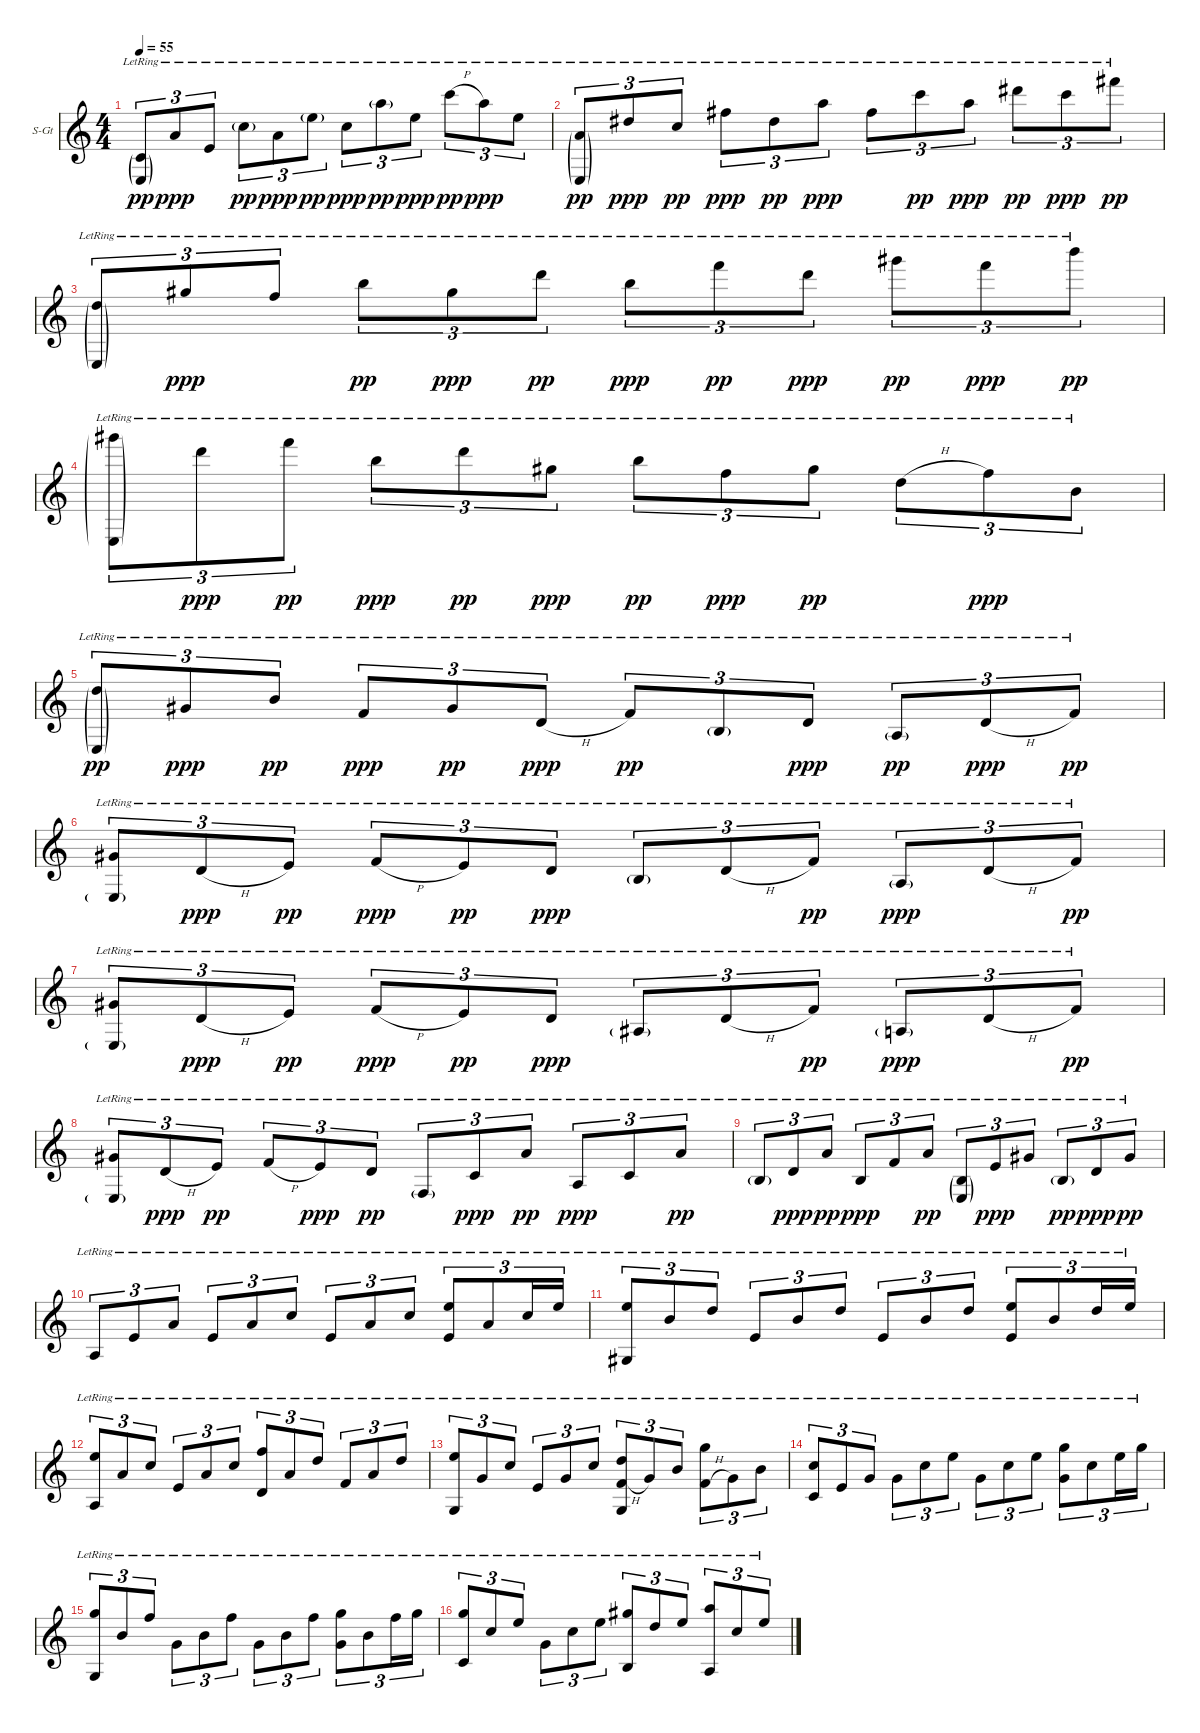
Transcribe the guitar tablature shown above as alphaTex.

\defaultSystemsLayout 4
\bracketExtendMode groupsimilarinstruments
\firstSystemTrackNameOrientation horizontal
\otherSystemsTrackNameOrientation horizontal
\track ("Phortopiano-Acustick Guitar" "S-Gt") {instrument acousticguitarsteel}
\staff {score}
\tuning (E4 B3 G3 D3 A2 E2)
\ts (4 4)
\tempo 55
\clef g2
\ks c
(3.5{g lr} 0.6{g lr}).8{tu (3 2) dy pp} 2.3{lr}.8{tu (3 2) dy ppp} 2.4{lr}.8{tu (3 2)} 1.2{g lr}.8{tu (3 2) dy pp} 2.3{lr}.8{tu (3 2) dy ppp} 5.2{g lr}.8{tu (3 2) dy pp} 5.3{lr}.8{tu (3 2) dy ppp} 5.1{g lr}.8{tu (3 2) dy pp} 5.2{lr}.8{tu (3 2) dy ppp} 8.1{h lr}.8{tu (3 2) dy pp} 5.1{lr}.8{tu (3 2) dy ppp} 5.2{lr}.8{tu (3 2)} |
(0.6{g lr} 7.4{g lr}).8{tu (3 2) dy pp} 8.3{lr}.8{tu (3 2) dy ppp} 5.3{lr}.8{tu (3 2) dy pp} 7.2{lr}.8{tu (3 2) dy ppp} 8.3{lr}.8{tu (3 2) dy pp} 10.2{lr}.8{tu (3 2) dy ppp} 7.2{lr}.8{tu (3 2)} 8.1{lr}.8{tu (3 2) dy pp} 10.2{lr}.8{tu (3 2) dy ppp} 11.1{lr}.8{tu (3 2) dy pp} 13.2{lr}.8{tu (3 2) dy ppp} 14.1{lr}.8{tu (3 2) dy pp} |
(0.6{g lr} 7.3{g lr}).8{tu (3 2)} 9.2{lr}.8{tu (3 2) dy ppp} 10.3{lr}.8{tu (3 2)} 7.1{lr}.8{tu (3 2) dy pp} 9.2{lr}.8{tu (3 2) dy ppp} 10.1{lr}.8{tu (3 2) dy pp} 12.2{lr}.8{tu (3 2) dy ppp} 13.1{lr}.8{tu (3 2) dy pp} 15.2{lr}.8{tu (3 2) dy ppp} 16.1{lr}.8{tu (3 2) dy pp} 18.2{lr}.8{tu (3 2) dy ppp} 19.1{lr}.8{tu (3 2) dy pp} |
(16.1{g lr} 0.6{g lr}).8{tu (3 2)} 15.2{lr}.8{tu (3 2) dy ppp} 13.1{lr}.8{tu (3 2) dy pp} 12.2{lr}.8{tu (3 2) dy ppp} 10.1{lr}.8{tu (3 2) dy pp} 9.2{lr}.8{tu (3 2) dy ppp} 7.1{lr}.8{tu (3 2) dy pp} 10.3{lr}.8{tu (3 2) dy ppp} 9.2{lr}.8{tu (3 2) dy pp} 7.3{h lr}.8{tu (3 2)} 10.3{lr}.8{tu (3 2) dy ppp} 9.4{lr}.8{tu (3 2)} |
(7.3{g lr} 0.6{g lr}).8{tu (3 2) dy pp} 6.4{lr}.8{tu (3 2) dy ppp} 4.3{lr}.8{tu (3 2) dy pp} 3.4{lr}.8{tu (3 2) dy ppp} 1.3{lr}.8{tu (3 2) dy pp} 0.4{h lr}.8{tu (3 2) dy ppp} 3.4{lr}.8{tu (3 2) dy pp} 2.5{g lr}.8{tu (3 2)} 0.4{lr}.8{tu (3 2) dy ppp} 0.5{g lr}.8{tu (3 2) dy pp} 0.4{h lr}.8{tu (3 2) dy ppp} 3.4{lr}.8{tu (3 2) dy pp} |
(0.6{g lr} 1.3{lr}).8{tu (3 2)} 0.4{h lr}.8{tu (3 2) dy ppp} 2.4{lr}.8{tu (3 2) dy pp} 3.4{h lr}.8{tu (3 2) dy ppp} 2.4{lr}.8{tu (3 2) dy pp} 0.4{lr}.8{tu (3 2) dy ppp} 2.5{g lr}.8{tu (3 2)} 0.4{h lr}.8{tu (3 2)} 3.4{lr}.8{tu (3 2) dy pp} 0.5{g lr}.8{tu (3 2) dy ppp} 0.4{h lr}.8{tu (3 2)} 3.4{lr}.8{tu (3 2) dy pp} |
(0.6{g lr} 1.3{lr}).8{tu (3 2)} 0.4{h lr}.8{tu (3 2) dy ppp} 2.4{lr}.8{tu (3 2) dy pp} 3.4{h lr}.8{tu (3 2) dy ppp} 2.4{lr}.8{tu (3 2) dy pp} 0.4{lr}.8{tu (3 2) dy ppp} 1.5{g lr}.8{tu (3 2)} 0.4{h lr}.8{tu (3 2)} 3.4{lr}.8{tu (3 2) dy pp} 0.5{g lr}.8{tu (3 2) dy ppp} 0.4{h lr}.8{tu (3 2)} 3.4{lr}.8{tu (3 2) dy pp} |
(0.6{g lr} 1.3{lr}).8{tu (3 2)} 0.4{h lr}.8{tu (3 2) dy ppp} 2.4{lr}.8{tu (3 2) dy pp} 3.4{h lr}.8{tu (3 2)} 2.4{lr}.8{tu (3 2) dy ppp} 0.4{lr}.8{tu (3 2) dy pp} 1.6{g lr}.8{tu (3 2)} 3.5{lr}.8{tu (3 2) dy ppp} 2.3{lr}.8{tu (3 2) dy pp} 0.5{lr}.8{tu (3 2) dy ppp} 3.5{lr}.8{tu (3 2)} 2.3{lr}.8{tu (3 2) dy pp} |
2.5{g lr}.8{tu (3 2)} 0.4{lr}.8{tu (3 2) dy ppp} 2.3{lr}.8{tu (3 2) dy pp} 2.5{lr}.8{tu (3 2) dy ppp} 3.4{lr}.8{tu (3 2)} 2.3{lr}.8{tu (3 2) dy pp} (2.5{g lr} 0.6{g lr}).8{tu (3 2)} 2.4{lr}.8{tu (3 2) dy ppp} 1.3{lr}.8{tu (3 2)} 2.5{g lr}.8{tu (3 2) dy pp} 0.4{lr}.8{tu (3 2) dy ppp} 1.3{lr}.8{tu (3 2) dy pp} |
0.5{lr}.8{tu (3 2)} 2.4{lr}.8{tu (3 2)} 2.3{lr}.8{tu (3 2)} 2.4{lr}.8{tu (3 2)} 2.3{lr}.8{tu (3 2)} 1.2{lr}.8{tu (3 2)} 2.4{lr}.8{tu (3 2)} 2.3{lr}.8{tu (3 2)} 1.2{lr}.8{tu (3 2)} (0.1{lr} 2.4{lr}).8{tu (3 2)} 2.3{lr}.8{tu (3 2)} 1.2{lr}.16{tu (3 2)} 0.1{lr}.16{tu (3 2)} |
(0.1{lr} 4.6{lr}).8{tu (3 2)} 4.3{lr}.8{tu (3 2)} 3.2{lr}.8{tu (3 2)} 2.4{lr}.8{tu (3 2)} 4.3{lr}.8{tu (3 2)} 3.2{lr}.8{tu (3 2)} 2.4{lr}.8{tu (3 2)} 4.3{lr}.8{tu (3 2)} 3.2{lr}.8{tu (3 2)} (0.1{lr} 2.4{lr}).8{tu (3 2)} 4.3{lr}.8{tu (3 2)} 3.2{lr}.16{tu (3 2)} 0.1{lr}.16{tu (3 2)} |
(0.5{lr} 0.1{lr}).8{tu (3 2)} 2.3{lr}.8{tu (3 2)} 1.2{lr}.8{tu (3 2)} 2.4{lr}.8{tu (3 2)} 2.3{lr}.8{tu (3 2)} 1.2{lr}.8{tu (3 2)} (1.1{lr} 0.4{lr}).8{tu (3 2)} 2.3{lr}.8{tu (3 2)} 3.2{lr}.8{tu (3 2)} 3.4{lr}.8{tu (3 2)} 2.3{lr}.8{tu (3 2)} 3.2{lr}.8{tu (3 2)} |
(0.1{lr} 3.6{lr}).8{tu (3 2)} 0.3{lr}.8{tu (3 2)} 1.2{lr}.8{tu (3 2)} 2.4{lr}.8{tu (3 2)} 0.3{lr}.8{tu (3 2)} 1.2{lr}.8{tu (3 2)} (3.2{lr} 3.4{h lr} 3.6{lr}).8{tu (3 2)} 5.4{lr}.8{tu (3 2)} 4.3{lr}.8{tu (3 2)} (3.4{h lr} 3.1{lr}).8{tu (3 2)} 5.4{lr}.8{tu (3 2)} 4.3{lr}.8{tu (3 2)} |
(1.2{lr} 3.5{lr}).8{tu (3 2)} 2.4{lr}.8{tu (3 2)} 0.3{lr}.8{tu (3 2)} 0.3{lr}.8{tu (3 2)} 1.2{lr}.8{tu (3 2)} 0.1{lr}.8{tu (3 2)} 0.3{lr}.8{tu (3 2)} 1.2{lr}.8{tu (3 2)} 0.1{lr}.8{tu (3 2)} (3.1{lr} 5.4{lr}).8{tu (3 2)} 5.3{lr}.8{tu (3 2)} 5.2{lr}.16{tu (3 2)} 3.1{lr}.16{tu (3 2)} |
(3.1{lr} 3.6{lr}).8{tu (3 2)} 4.3{lr}.8{tu (3 2)} 6.2{lr}.8{tu (3 2)} 5.4{lr}.8{tu (3 2)} 4.3{lr}.8{tu (3 2)} 6.2{lr}.8{tu (3 2)} 5.4{lr}.8{tu (3 2)} 4.3{lr}.8{tu (3 2)} 6.2{lr}.8{tu (3 2)} (3.1{lr} 5.4{lr}).8{tu (3 2)} 4.3{lr}.8{tu (3 2)} 6.2{lr}.16{tu (3 2)} 3.1{lr}.16{tu (3 2)} |
(3.1{lr} 3.5{lr}).8{tu (3 2)} 5.3{lr}.8{tu (3 2)} 5.2{lr}.8{tu (3 2)} 5.4{lr}.8{tu (3 2)} 5.3{lr}.8{tu (3 2)} 5.2{lr}.8{tu (3 2)} (4.1{lr} 7.6{lr}).8{tu (3 2)} 7.3{lr}.8{tu (3 2)} 5.2{lr}.8{tu (3 2)} (5.1{lr} 0.5{lr}).8{tu (3 2)} 5.3{lr}.8{tu (3 2)} 5.2{lr}.8{tu (3 2)}
